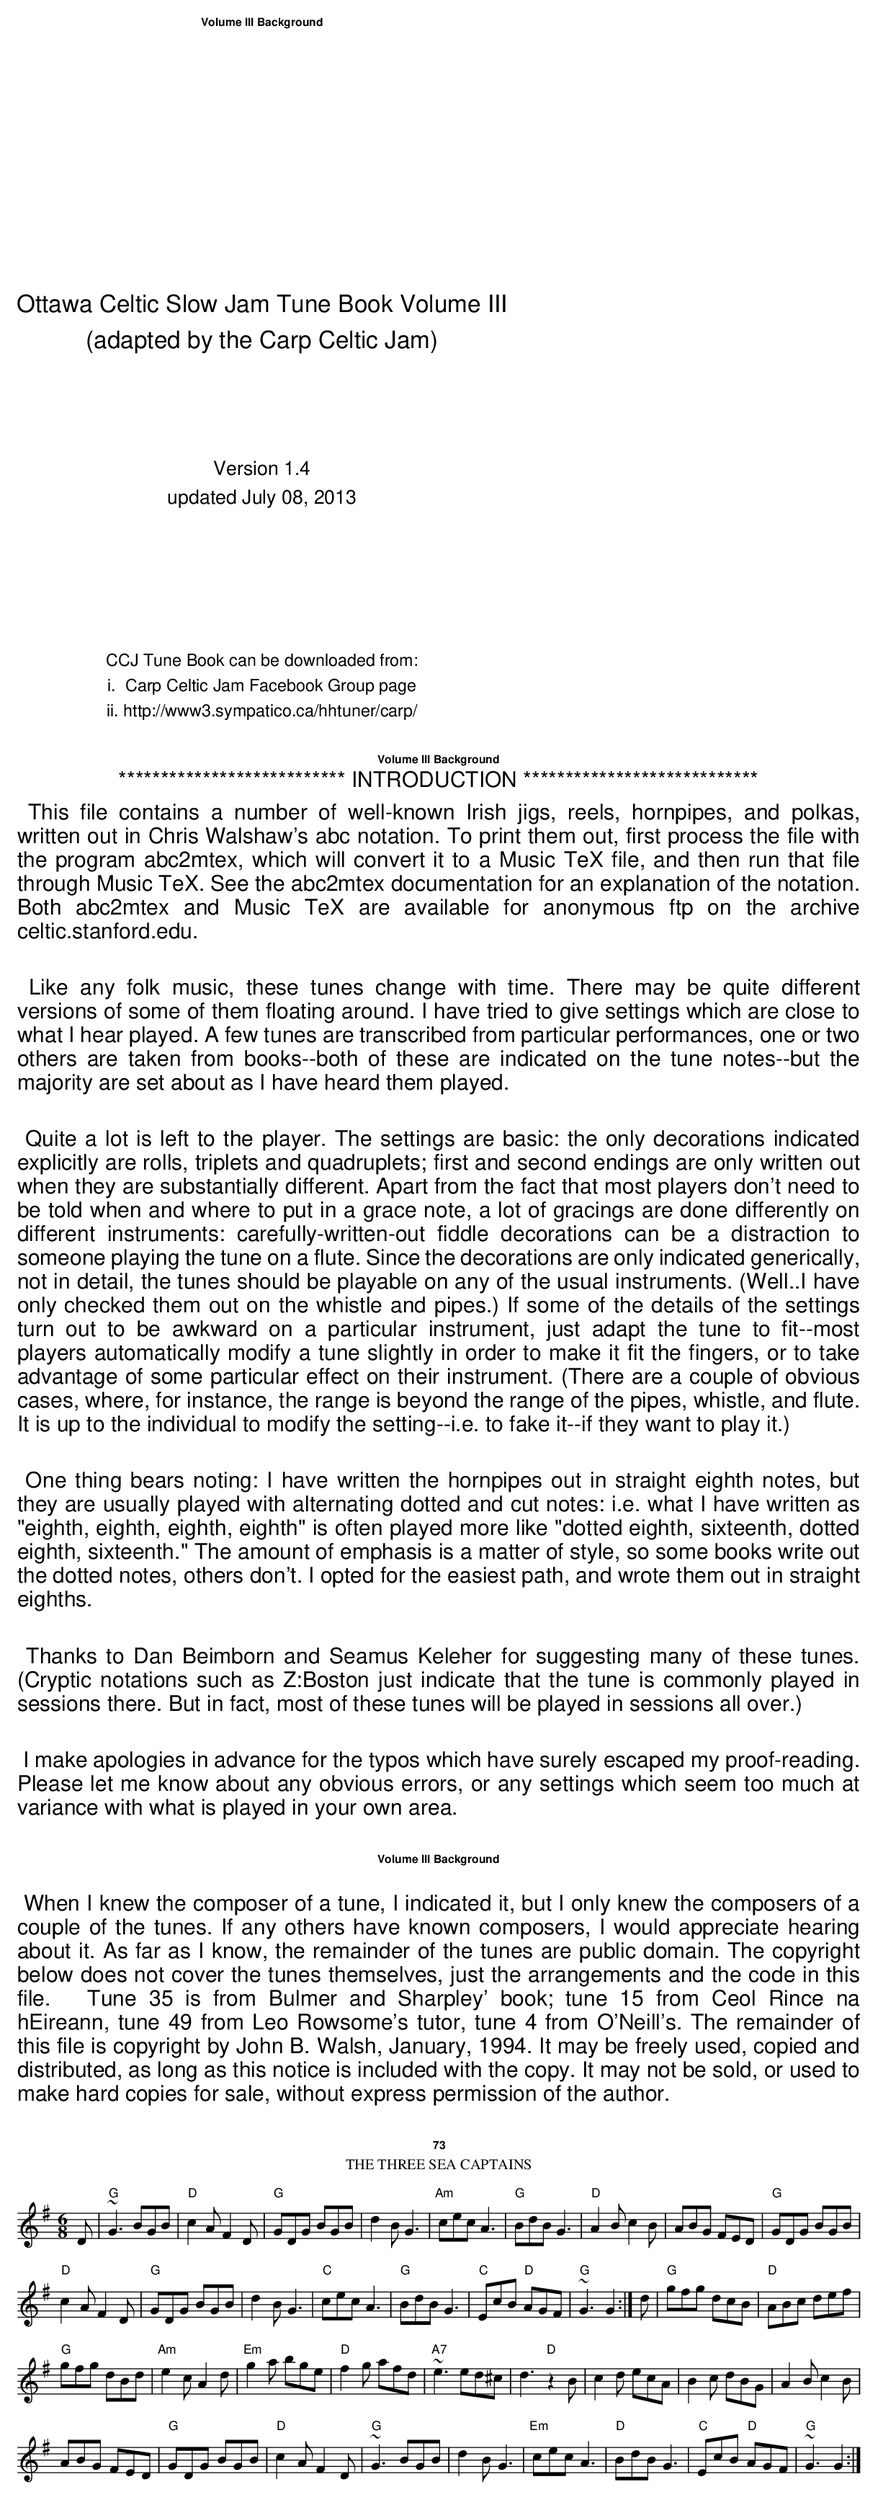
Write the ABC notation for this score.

X:1
T:The Three Sea Captains
E:11
M:6/8
K:G
D|"G"~G3 BGB|"D"c2A F2D|"G"GDG BGB|d2B G3|"Am"cec A3|\
"G"BdB G3|"D"A2B c2B|ABG FED|"G"GDG BGB|
"D"c2A F2D|"G"GDG BGB|d2B G3|"C"cec A3|"G"BdB G3|\
"C"EcB "D"AGF|"G"~G3 G2:|d|"G"gfg dcB|"D"ABc def|
"G"gfg dBd|"Am"e2c A2d|"Em"g2a bge|"D"f2g afd|"A7"~e3 ed^c|\
d3 "D"z2 B| c2d ecA|B2c dBG|A2B c2B|
ABG FED|"G"GDG BGB|"D"c2A F2D|"G"~G3 BGB|d2B G3|\
"Em"cec A3|"D"BdB G3|"C"EcB "D"AGF|"G"~G3 G2:|
